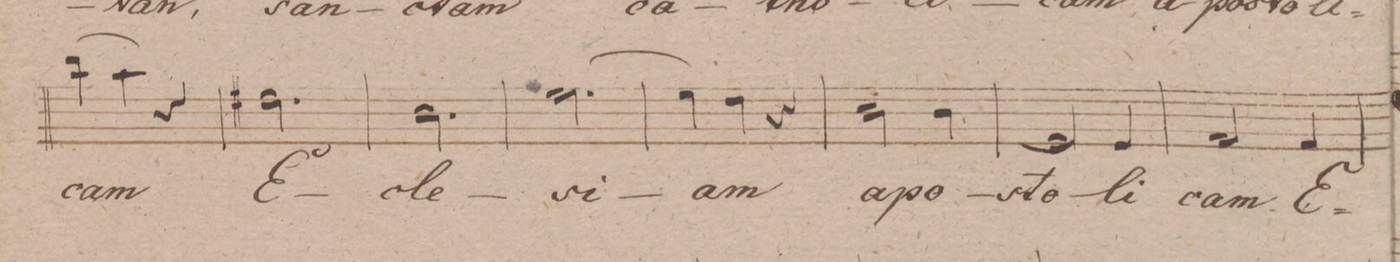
**kern	**text	**dynam
*I"Baſso.	*	*
*clefF4	*	*
*k[f#]	*	*
*met(c|)	*	*
*M3/4	*	*
(>4d\	-cam	.
4c\)	.	.
4r	.	.
=223	=223	=223
2.F#X\	E-	.
=224	=224	=224
2.D\	-cle-	.
=225	=225	=225
[2.G\	-si-	.
=226	=226	=226
4G\]	.	.
4F#\	-am	.
4r	.	.
=227	=227	=227
2D\	a-	.
4D\	-pos-	.
=228	=228	=228
2GG/	-to-	.
4GG/	-li-	.
=229	=229	=229
2AA/	-cam	.
4AA/	E-	.
=230	=230	=230
*-	*-	*-
